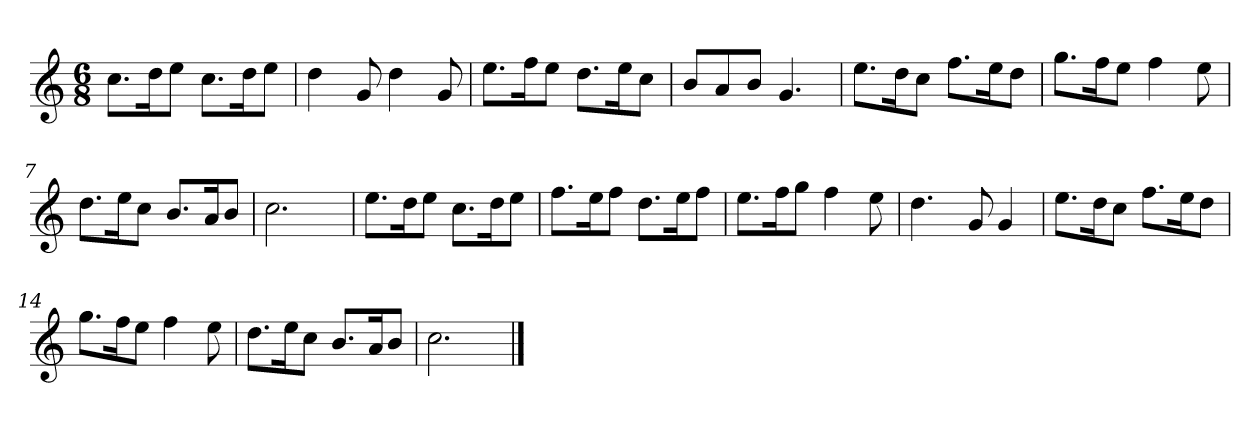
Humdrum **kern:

**kern
*part1
*staff1
*k[]
*M6/8
*MM120
=1
8.ccL
16ddK
8eeJ
8.ccL
16ddK
8eeJ
=2
4dd
8g
4dd
8g
=3
8.eeL
16ffK
8eeJ
8.ddL
16eeK
8ccJ
=4
8bL
8a
8bJ
4.g
=5
8.eeL
16ddK
8ccJ
8.ffL
16eeK
8ddJ
=6
8.ggL
16ffK
8eeJ
4ff
8ee
=7
8.ddL
16eeK
8ccJ
8.bL
16aK
8bJ
=8
2.cc
=9
8.eeL
16ddK
8eeJ
8.ccL
16ddK
8eeJ
=10
8.ffL
16eeK
8ffJ
8.ddL
16eeK
8ffJ
=11
8.eeL
16ffK
8ggJ
4ff
8ee
=12
4.dd
8g
4g
=13
8.eeL
16ddK
8ccJ
8.ffL
16eeK
8ddJ
=14
8.ggL
16ffK
8eeJ
4ff
8ee
=15
8.ddL
16eeK
8ccJ
8.bL
16aK
8bJ
=16
2.cc
==
*-
